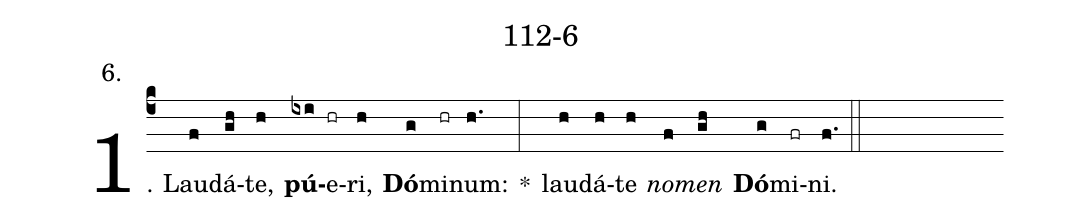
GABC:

name: 112-6;
annotation: 6.;
%%
(c4)1. Lau(f)dá(gh)te,(h) <b>pú</b>(ixi)e(hr)ri,(h) <b>Dó</b>(g)mi(hr)num:(h.) *(:) lau(h)dá(h)te(h) <i>no</i>(f)<i>men</i>(gh) <b>Dó</b>(g)mi(fr)ni.(f.) (::)
